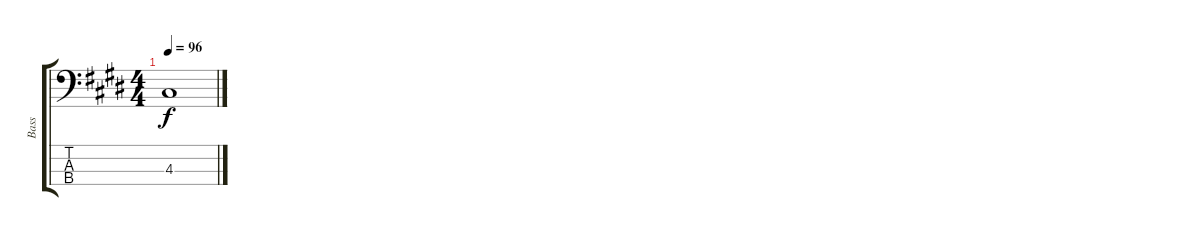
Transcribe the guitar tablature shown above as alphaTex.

\track ("Bass" "Bass") {instrument electricbassfinger}
\staff {score tabs}
\tuning (G2 D2 A1 E1) {hide}
\ts (4 4)
\tempo 96
\clef f4
\ks e
4.3{t}.1{dy f}
